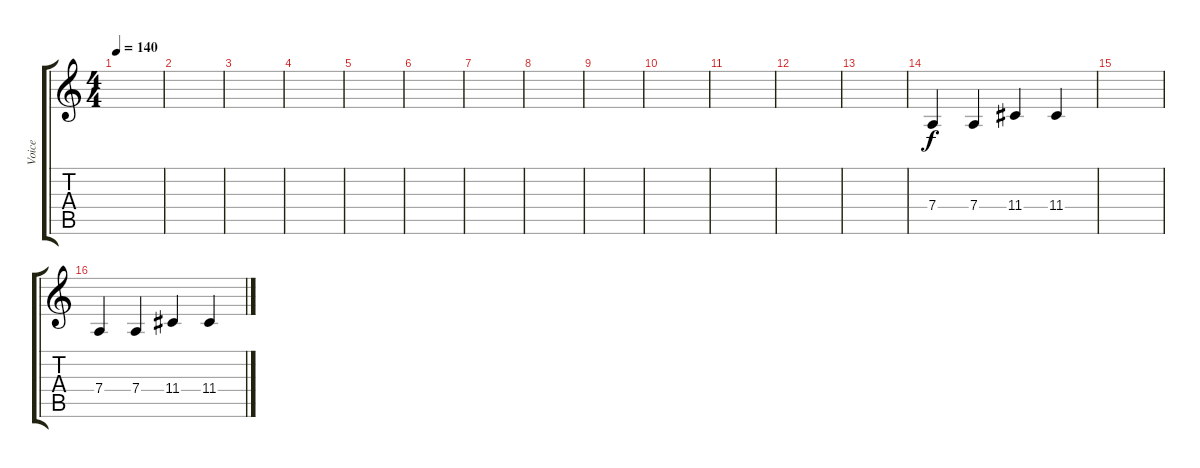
\track ("Voice" "Voice") {instrument violin}
\staff {score tabs}
\tuning (E4 B3 G3 D3 A2 E2) {hide}
\ts (4 4)
\tempo 140
\clef g2
\ks c
|
|
|
|
|
|
|
|
|
|
|
|
|
7.4.4 7.4.4 11.4.4 11.4.4 |
|
7.4.4 7.4.4 11.4.4 11.4.4
